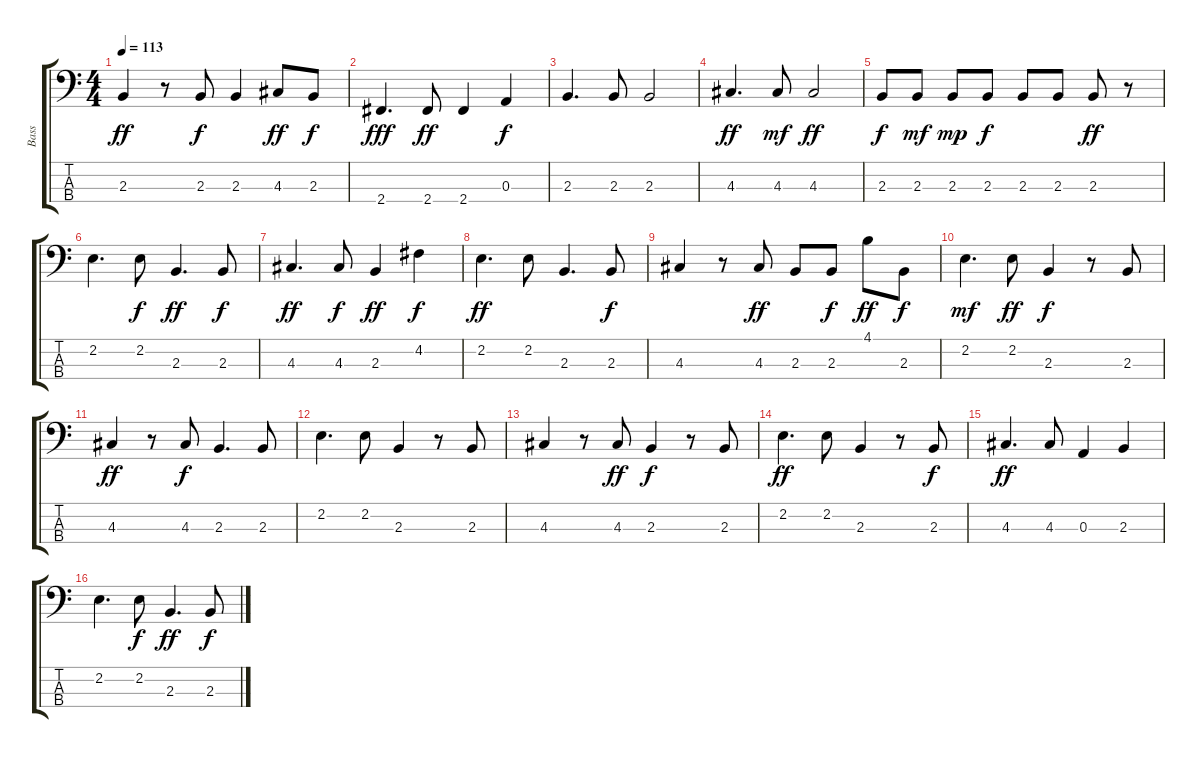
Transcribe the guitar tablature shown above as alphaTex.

\track ("Bass" "Bass") {instrument electricbasspick}
\staff {score tabs}
\tuning (G2 D2 A1 E1) {hide}
\ts (4 4)
\tempo 113
\clef f4
\ks c
2.3.4{dy ff} r.8 2.3.8{dy f} 2.3.4 4.3.8{dy ff} 2.3.8{dy f} |
2.4.4{d dy fff} 2.4.8{dy ff} 2.4.4 0.3.4{dy f} |
2.3.4{d} 2.3.8 2.3.2 |
4.3.4{d dy ff} 4.3.8{dy mf} 4.3.2{dy ff} |
2.3.8{dy f} 2.3.8{dy mf} 2.3.8{dy mp} 2.3.8{dy f} 2.3.8 2.3.8 2.3.8{dy ff} r.8 |
2.2.4{d} 2.2.8{dy f} 2.3.4{d dy ff} 2.3.8{dy f} |
4.3.4{d dy ff} 4.3.8{dy f} 2.3.4{dy ff} 4.2.4{dy f} |
2.2.4{d dy ff} 2.2.8 2.3.4{d} 2.3.8{dy f} |
4.3.4 r.8 4.3.8{dy ff} 2.3.8 2.3.8{dy f} 4.1.8{dy ff} 2.3.8{dy f} |
2.2.4{d dy mf} 2.2.8{dy ff} 2.3.4{dy f} r.8 2.3.8 |
4.3.4{dy ff} r.8 4.3.8{dy f} 2.3.4{d} 2.3.8 |
2.2.4{d} 2.2.8 2.3.4 r.8 2.3.8 |
4.3.4 r.8 4.3.8{dy ff} 2.3.4{dy f} r.8 2.3.8 |
2.2.4{d dy ff} 2.2.8 2.3.4 r.8 2.3.8{dy f} |
4.3.4{d dy ff} 4.3.8 0.3.4 2.3.4 |
2.2.4{d} 2.2.8{dy f} 2.3.4{d dy ff} 2.3.8{dy f}
